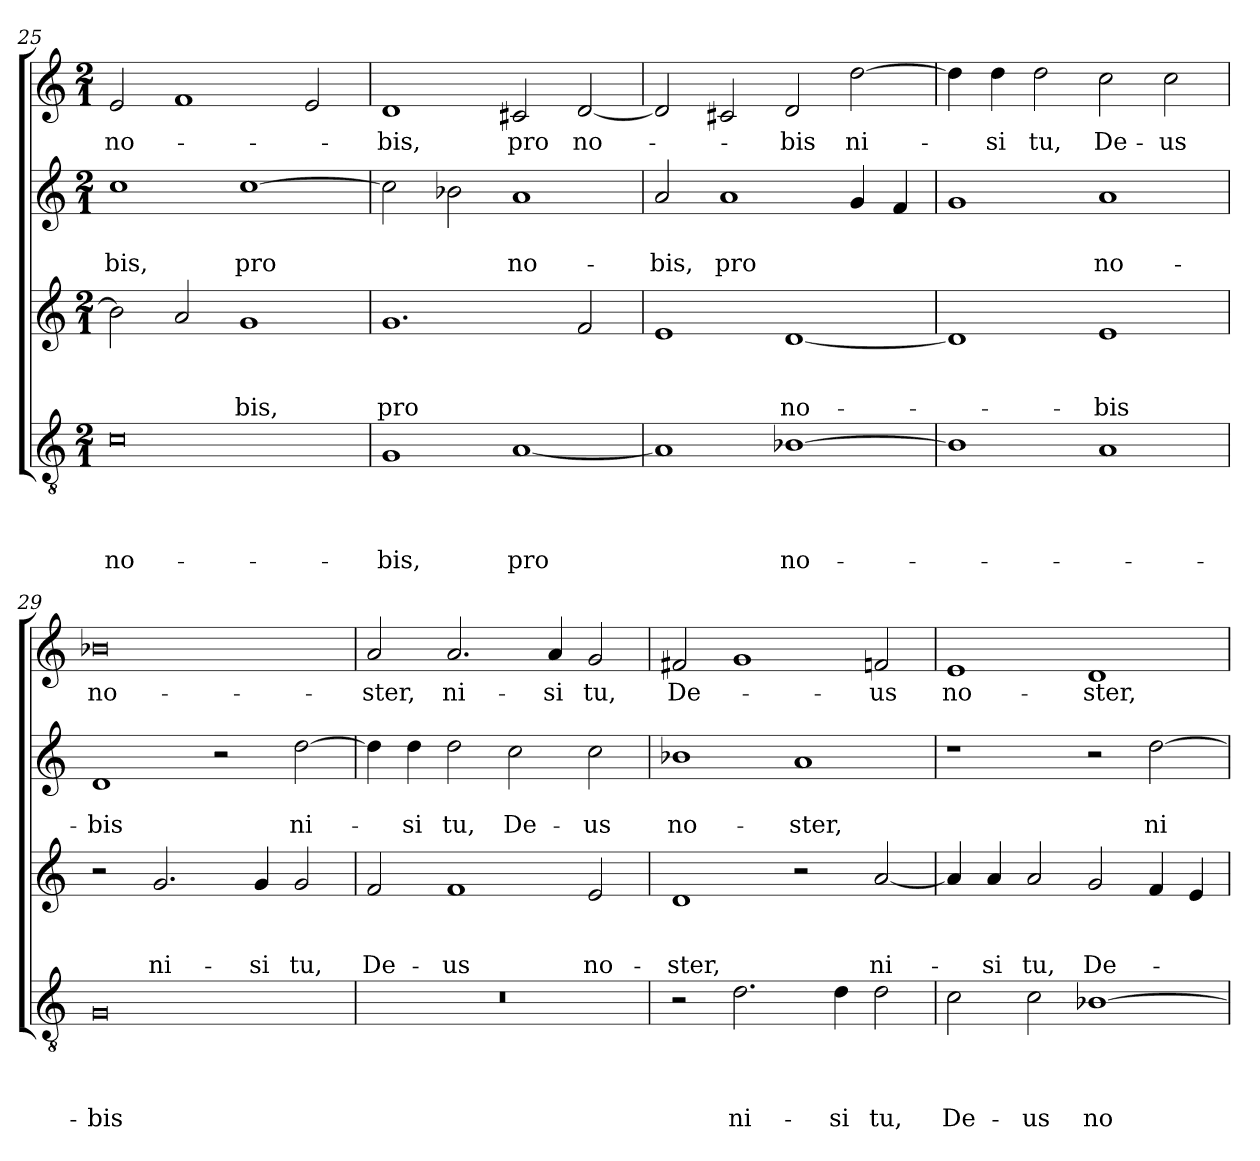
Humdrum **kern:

**kern	**text	**text	**text	**text	**kern	**text	**text	**text	**kern	**text	**text	**kern	**text
*part4	*part4	*part4	*part4	*part4	*part3	*part3	*part3	*part3	*part2	*part2	*part2	*part1	*part1
*staff4	*staff4	*staff4	*staff4	*staff4	*staff3	*staff3	*staff3	*staff3	*staff2	*staff2	*staff2	*staff1	*staff1
*clefGv2	*	*	*	*	*clefG2	*	*	*	*clefG2	*	*	*clefG2	*
*k[]	*	*	*	*	*k[]	*	*	*	*k[]	*	*	*k[]	*
*a:	*	*	*	*	*a:	*	*	*	*a:	*	*	*a:	*
*M2/1	*	*	*	*	*M2/1	*	*	*	*M2/1	*	*	*M2/1	*
=25	=25	=25	=25	=25	=25	=25	=25	=25	=25	=25	=25	=25	=25
!	!	!	!	!LO:LY:b	!	!	!	!	!	!	!LO:LY:b	!	!LO:LY:b
0c	.	.	.	no-	2b-\]	.	.	.	1cc	.	-bis,	2e/	no-
.	.	.	.	.	2a/	.	.	.	.	.	.	1f	.
!	!	!	!	!	!	!	!	!LO:LY:b	!	!	!LO:LY:b	!	!
.	.	.	.	.	1g	.	.	-bis,	[1cc	.	pro	.	.
.	.	.	.	.	.	.	.	.	.	.	.	2e/	.
!!LO:LB:g=z
=26	=26	=26	=26	=26	=26	=26	=26	=26	=26	=26	=26	=26	=26
!	!	!	!	!LO:LY:b	!	!	!	!LO:LY:b	!	!	!	!	!LO:LY:b
1G	.	.	.	-bis,	1.g	.	.	pro	2cc\]	.	.	1d	-bis,
.	.	.	.	.	.	.	.	.	2b-X\	.	.	.	.
!	!	!	!	!LO:LY:b	!	!	!	!	!	!	!LO:LY:b	!	!LO:LY:b
[1A	.	.	.	pro	.	.	.	.	1a	.	no-	2c#X/	pro
!	!	!	!	!	!	!	!	!	!	!	!	!	!LO:LY:b
.	.	.	.	.	2f/	.	.	.	.	.	.	[2d/	no-
=27	=27	=27	=27	=27	=27	=27	=27	=27	=27	=27	=27	=27	=27
!	!	!	!	!	!	!	!	!	!	!	!LO:LY:b	!	!
1A]	.	.	.	.	1e	.	.	.	2a/	.	-bis,	2d/]	.
!	!	!	!	!	!	!	!	!	!	!	!LO:LY:b	!	!
.	.	.	.	.	.	.	.	.	1a	.	pro	2c#X/	.
!	!	!	!	!LO:LY:b	!	!	!	!LO:LY:b	!	!	!	!	!LO:LY:b
[1B-X	.	.	.	no-	[1d	.	.	no-	.	.	.	2d/	-bis
!	!	!	!	!	!	!	!	!	!	!	!	!	!LO:LY:b
.	.	.	.	.	.	.	.	.	4g/	.	.	[2dd\	ni-
.	.	.	.	.	.	.	.	.	4f/	.	.	.	.
=28	=28	=28	=28	=28	=28	=28	=28	=28	=28	=28	=28	=28	=28
1B-]	.	.	.	.	1d]	.	.	.	1g	.	.	4dd\]	.
!	!	!	!	!	!	!	!	!	!	!	!	!	!LO:LY:b
.	.	.	.	.	.	.	.	.	.	.	.	4dd\	-si
!	!	!	!	!	!	!	!	!	!	!	!	!	!LO:LY:b
.	.	.	.	.	.	.	.	.	.	.	.	2dd\	tu,
!	!	!	!	!	!	!	!	!LO:LY:b	!	!	!LO:LY:b	!	!LO:LY:b
1A	.	.	.	.	1e	.	.	-bis	1a	.	no-	2cc\	De-
!	!	!	!	!	!	!	!	!	!	!	!	!	!LO:LY:b
.	.	.	.	.	.	.	.	.	.	.	.	2cc\	-us
=29	=29	=29	=29	=29	=29	=29	=29	=29	=29	=29	=29	=29	=29
!	!	!	!	!LO:LY:b	!	!	!	!	!	!	!LO:LY:b	!	!LO:LY:b
0G	.	.	.	-bis	2r	.	.	.	1d	.	-bis	0b-X	no-
!	!	!	!	!	!	!	!	!LO:LY:b	!	!	!	!	!
.	.	.	.	.	2.g/	.	.	ni-	.	.	.	.	.
.	.	.	.	.	.	.	.	.	2r	.	.	.	.
!	!	!	!	!	!	!	!	!LO:LY:b	!	!	!	!	!
.	.	.	.	.	4g/	.	.	-si	.	.	.	.	.
!	!	!	!	!	!	!	!	!LO:LY:b	!	!	!LO:LY:b	!	!
.	.	.	.	.	2g/	.	.	tu,	[2dd\	.	ni-	.	.
=30	=30	=30	=30	=30	=30	=30	=30	=30	=30	=30	=30	=30	=30
!	!	!	!	!	!	!	!	!LO:LY:b	!	!	!	!	!LO:LY:b
0r	.	.	.	.	2f/	.	.	De-	4dd\]	.	.	2a/	-ster,
!	!	!	!	!	!	!	!	!	!	!	!LO:LY:b	!	!
.	.	.	.	.	.	.	.	.	4dd\	.	-si	.	.
!	!	!	!	!	!	!	!	!LO:LY:b	!	!	!LO:LY:b	!	!LO:LY:b
.	.	.	.	.	1f	.	.	-us	2dd\	.	tu,	2.a/	ni-
!	!	!	!	!	!	!	!	!	!	!	!LO:LY:b	!	!
.	.	.	.	.	.	.	.	.	2cc\	.	De-	.	.
!	!	!	!	!	!	!	!	!	!	!	!	!	!LO:LY:b
.	.	.	.	.	.	.	.	.	.	.	.	4a/	-si
!	!	!	!	!	!	!	!	!LO:LY:b	!	!	!LO:LY:b	!	!LO:LY:b
.	.	.	.	.	2e/	.	.	no-	2cc\	.	-us	2g/	tu,
!!LO:LB:g=z
=31	=31	=31	=31	=31	=31	=31	=31	=31	=31	=31	=31	=31	=31
!	!	!	!	!	!	!	!	!LO:LY:b	!	!	!LO:LY:b	!	!LO:LY:b
2r	.	.	.	.	1d	.	.	-ster,	1b-X	.	no-	2f#X/	De-
!	!	!	!	!LO:LY:b	!	!	!	!	!	!	!	!	!
2.d\	.	.	.	ni-	.	.	.	.	.	.	.	1g	.
!	!	!	!	!	!	!	!	!	!	!	!LO:LY:b	!	!
.	.	.	.	.	2r	.	.	.	1a	.	-ster,	.	.
!	!	!	!	!LO:LY:b	!	!	!	!	!	!	!	!	!
4d\	.	.	.	-si	.	.	.	.	.	.	.	.	.
!	!	!	!	!LO:LY:b	!	!	!	!LO:LY:b	!	!	!	!	!LO:LY:b
2d\	.	.	.	tu,	[2a/	.	.	ni-	.	.	.	2fn/	-us
=32	=32	=32	=32	=32	=32	=32	=32	=32	=32	=32	=32	=32	=32
!	!	!	!	!LO:LY:b	!	!	!	!	!	!	!	!	!LO:LY:b
2c\	.	.	.	De-	4a/]	.	.	.	1r	.	.	1e	no-
!	!	!	!	!	!	!	!	!LO:LY:b	!	!	!	!	!
.	.	.	.	.	4a/	.	.	-si	.	.	.	.	.
!	!	!	!	!LO:LY:b	!	!	!	!LO:LY:b	!	!	!	!	!
2c\	.	.	.	-us	2a/	.	.	tu,	.	.	.	.	.
!	!	!	!	!LO:LY:b	!	!	!	!LO:LY:b	!	!	!	!	!LO:LY:b
[1B-X	.	.	.	no-	2g/	.	.	De-	2r	.	.	1d	-ster,
!	!	!	!	!	!	!	!	!	!	!	!LO:LY:b	!	!
.	.	.	.	.	4f/	.	.	.	[2dd\	.	ni-	.	.
.	.	.	.	.	4e/	.	.	.	.	.	.	.	.
=	=	=	=	=	=	=	=	=	=	=	=	=	=
*-	*-	*-	*-	*-	*-	*-	*-	*-	*-	*-	*-	*-	*-
